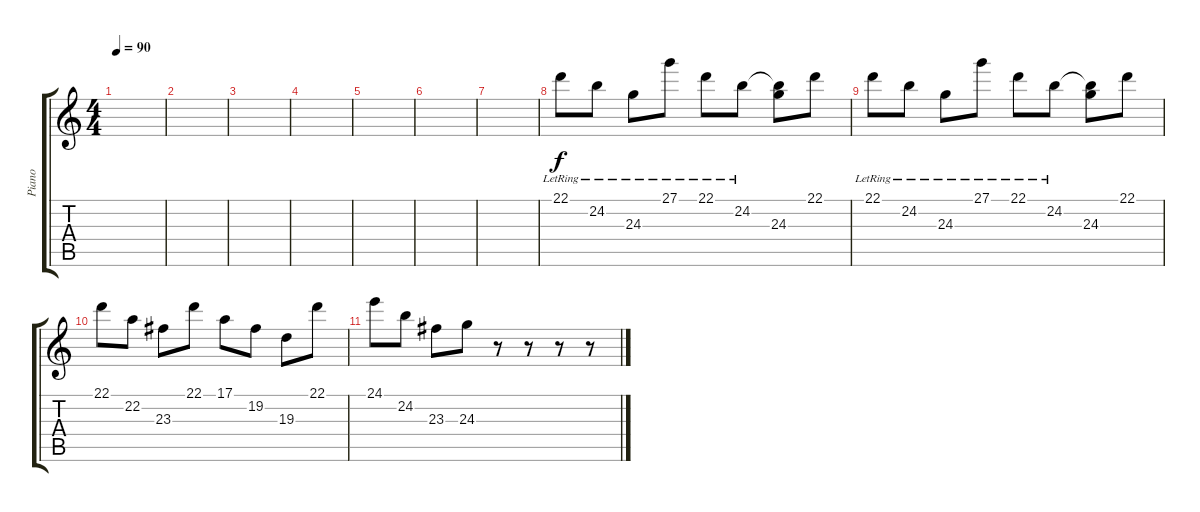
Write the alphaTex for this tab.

\track ("Piano" "Piano") {instrument acousticgrandpiano}
\staff {score tabs}
\tuning (E4 B3 G3 D3 A2 E2) {hide}
\ts (4 4)
\tempo 90
\clef g2
\ks c
|
|
|
|
|
|
|
22.1{lr}.8 24.2{lr}.8 24.3{lr}.8 27.1{lr}.8 22.1{lr}.8 24.2{lr}.8 (24.2{t} 24.3).8 22.1.8 |
22.1{lr}.8 24.2{lr}.8 24.3{lr}.8 27.1{lr}.8 22.1{lr}.8 24.2{lr}.8 (24.2{t} 24.3).8 22.1.8 |
22.1.8 22.2.8 23.3.8 22.1.8 17.1.8 19.2.8 19.3.8 22.1.8 |
24.1.8 24.2.8 23.3.8 24.3.8 r.8 r.8 r.8 r.8
